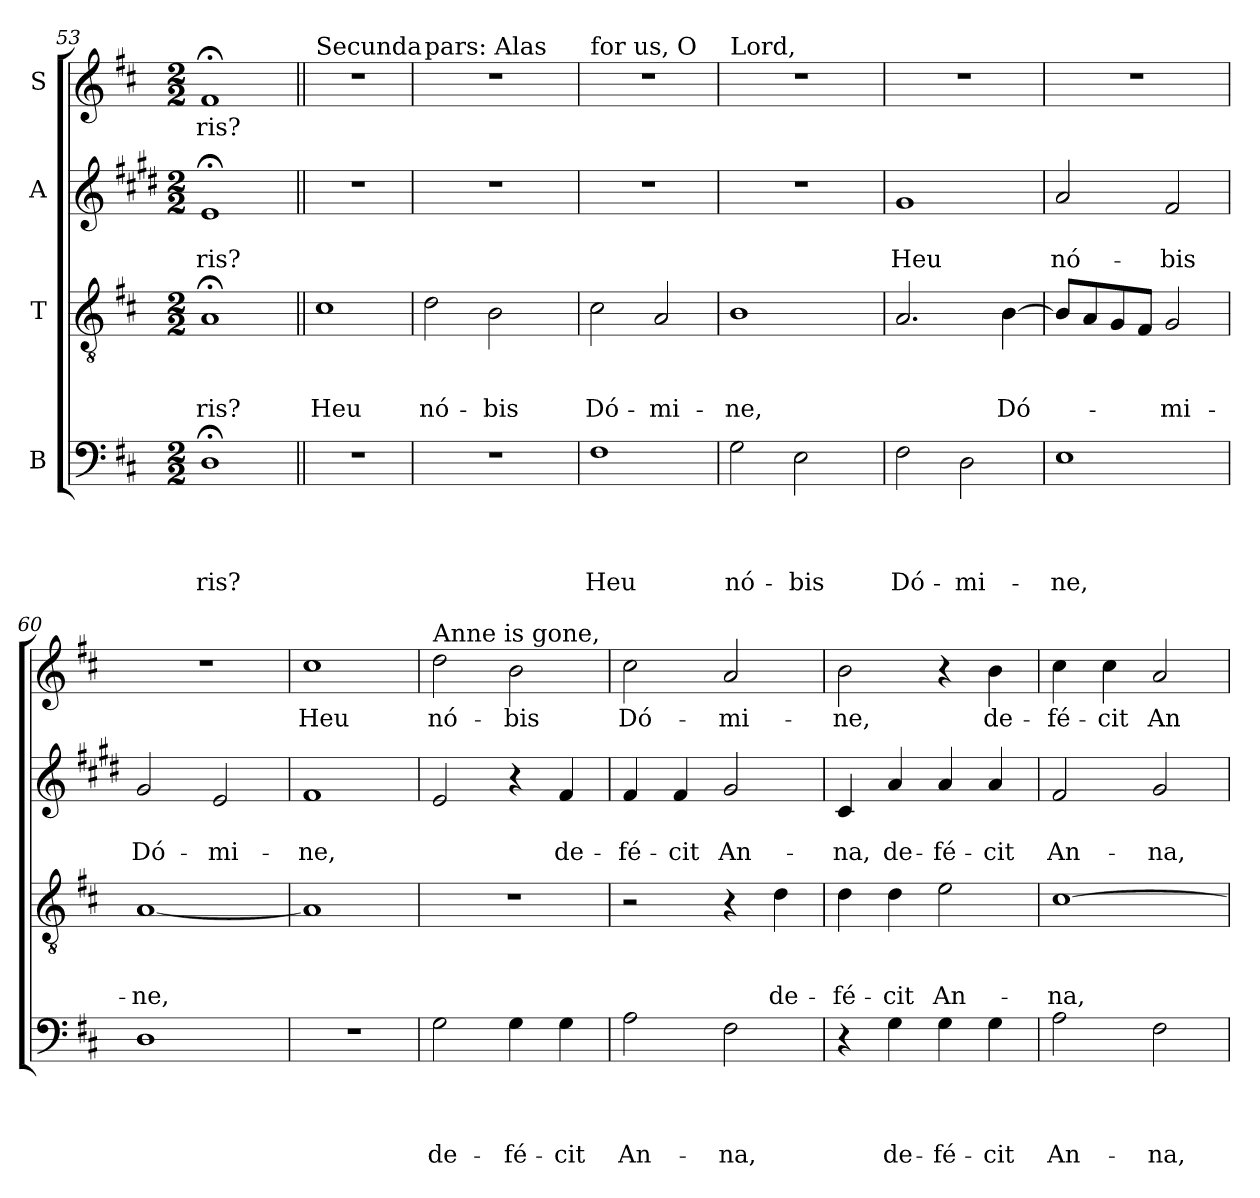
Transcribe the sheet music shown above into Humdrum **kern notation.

**kern	**text	**text	**text	**text	**kern	**text	**text	**text	**kern	**text	**text	**kern	**text
*part4	*part4	*part4	*part4	*part4	*part3	*part3	*part3	*part3	*part2	*part2	*part2	*part1	*part1
*staff4	*staff4	*staff4	*staff4	*staff4	*staff3	*staff3	*staff3	*staff3	*staff2	*staff2	*staff2	*staff1	*staff1
*I"B	*	*	*	*	*I"T	*	*	*	*I"A	*	*	*I"S	*
*clefF4	*	*	*	*	*clefGv2	*	*	*	*clefG2	*	*	*clefG2	*
*	*	*	*	*	*	*	*	*	*ITrd1c2	*	*	*	*
*k[f#c#]	*	*	*	*	*k[f#c#]	*	*	*	*k[f#c#]	*	*	*k[f#c#]	*
*D:	*	*	*	*	*D:	*	*	*	*D:	*	*	*D:	*
*M2/2	*	*	*	*	*M2/2	*	*	*	*M2/2	*	*	*M2/2	*
=53	=53	=53	=53	=53	=53	=53	=53	=53	=53	=53	=53	=53	=53
!	!	!	!	!LO:LY:b	!	!	!	!LO:LY:b	!	!	!LO:LY:b	!	!LO:LY:b
1D;<	.	.	.	-ris?	1A;	.	.	-ris?	1d;	.	-ris?	1f#;	-ris?
=54||	=54||	=54||	=54||	=54||	=54||	=54||	=54||	=54||	=54||	=54||	=54||	=54||	=54||
!	!	!	!	!	!	!	!	!	!	!	!	!LO:TX:a:t=Secunda	!
!	!	!	!	!	!	!	!	!LO:LY:b	!	!	!	!	!
1r	.	.	.	.	1c#	.	.	Heu	1r	.	.	1r	.
=55	=55	=55	=55	=55	=55	=55	=55	=55	=55	=55	=55	=55	=55
!	!	!	!	!	!	!	!	!	!	!	!	!LO:TX:a:t=pars&colon; Alas	!
!	!	!	!	!	!	!	!	!LO:LY:b	!	!	!	!	!
1r	.	.	.	.	2d\	.	.	nó-	1r	.	.	1r	.
!	!	!	!	!	!	!	!	!LO:LY:b	!	!	!	!	!
.	.	.	.	.	2B\	.	.	-bis	.	.	.	.	.
=56	=56	=56	=56	=56	=56	=56	=56	=56	=56	=56	=56	=56	=56
!	!	!	!	!	!	!	!	!	!	!	!	!LO:TX:a:t=for us, O	!
!	!	!	!	!LO:LY:b	!	!	!	!LO:LY:b	!	!	!	!	!
1F#	.	.	.	Heu	2c#\	.	.	Dó-	1r	.	.	1r	.
!	!	!	!	!	!	!	!	!LO:LY:b	!	!	!	!	!
.	.	.	.	.	2A/	.	.	-mi-	.	.	.	.	.
=57	=57	=57	=57	=57	=57	=57	=57	=57	=57	=57	=57	=57	=57
!	!	!	!	!	!	!	!	!	!	!	!	!LO:TX:a:t=Lord,	!
!	!	!	!	!LO:LY:b	!	!	!	!LO:LY:b	!	!	!	!	!
2G\	.	.	.	nó-	1B	.	.	-ne,	1r	.	.	1r	.
!	!	!	!	!LO:LY:b	!	!	!	!	!	!	!	!	!
2E\	.	.	.	-bis	.	.	.	.	.	.	.	.	.
!!LO:LB:g=z
=58	=58	=58	=58	=58	=58	=58	=58	=58	=58	=58	=58	=58	=58
!	!	!	!	!LO:LY:b	!	!	!	!	!	!	!LO:LY:b	!	!
2F#\	.	.	.	Dó-	2.A/	.	.	.	1f#	.	Heu	1r	.
!	!	!	!	!LO:LY:b	!	!	!	!	!	!	!	!	!
2D\	.	.	.	-mi-	.	.	.	.	.	.	.	.	.
!	!	!	!	!	!	!	!	!LO:LY:b	!	!	!	!	!
.	.	.	.	.	[4B\	.	.	Dó-	.	.	.	.	.
=59	=59	=59	=59	=59	=59	=59	=59	=59	=59	=59	=59	=59	=59
!	!	!	!	!LO:LY:b	!	!	!	!	!	!	!LO:LY:b	!	!
1E	.	.	.	-ne,	8B/L]	.	.	.	2g/	.	nó-	1r	.
.	.	.	.	.	8A/	.	.	.	.	.	.	.	.
.	.	.	.	.	8G/	.	.	.	.	.	.	.	.
.	.	.	.	.	8F#/J	.	.	.	.	.	.	.	.
!	!	!	!	!	!	!	!	!LO:LY:b	!	!	!LO:LY:b	!	!
.	.	.	.	.	2G/	.	.	-mi-	2e/	.	-bis	.	.
=60	=60	=60	=60	=60	=60	=60	=60	=60	=60	=60	=60	=60	=60
!	!	!	!	!	!	!	!	!LO:LY:b	!	!	!LO:LY:b	!	!
1D	.	.	.	.	[1A	.	.	-ne,	2f#/	.	Dó-	1r	.
!	!	!	!	!	!	!	!	!	!	!	!LO:LY:b	!	!
.	.	.	.	.	.	.	.	.	2d/	.	-mi-	.	.
=61	=61	=61	=61	=61	=61	=61	=61	=61	=61	=61	=61	=61	=61
!	!	!	!	!	!	!	!	!	!	!	!LO:LY:b	!	!LO:LY:b
1r	.	.	.	.	1A]	.	.	.	1e	.	-ne,	1cc#	Heu
=62	=62	=62	=62	=62	=62	=62	=62	=62	=62	=62	=62	=62	=62
!	!	!	!	!	!	!	!	!	!	!	!	!LO:TX:a:t=Anne is gone,	!
!	!	!	!	!LO:LY:b	!	!	!	!	!	!	!	!	!LO:LY:b
2G\	.	.	.	de-	1r	.	.	.	2d/	.	.	2dd\	nó-
!	!	!	!	!LO:LY:b	!	!	!	!	!	!	!	!	!LO:LY:b
4G\	.	.	.	-fé-	.	.	.	.	4r	.	.	2b\	-bis
!	!	!	!	!LO:LY:b	!	!	!	!	!	!	!LO:LY:b	!	!
4G\	.	.	.	-cit	.	.	.	.	4e/	.	de-	.	.
=63	=63	=63	=63	=63	=63	=63	=63	=63	=63	=63	=63	=63	=63
!	!	!	!	!LO:LY:b	!	!	!	!	!	!	!LO:LY:b	!	!LO:LY:b
2A\	.	.	.	An-	2r	.	.	.	4e/	.	-fé-	2cc#\	Dó-
!	!	!	!	!	!	!	!	!	!	!	!LO:LY:b	!	!
.	.	.	.	.	.	.	.	.	4e/	.	-cit	.	.
!	!	!	!	!LO:LY:b	!	!	!	!	!	!	!LO:LY:b	!	!LO:LY:b
2F#\	.	.	.	-na,	4r	.	.	.	2f#/	.	An-	2a/	-mi-
!	!	!	!	!	!	!	!	!LO:LY:b	!	!	!	!	!
.	.	.	.	.	4d\	.	.	de-	.	.	.	.	.
!!LO:PB:g=z
=64	=64	=64	=64	=64	=64	=64	=64	=64	=64	=64	=64	=64	=64
!	!	!	!	!	!	!	!	!LO:LY:b	!	!	!LO:LY:b	!	!LO:LY:b
4r	.	.	.	.	4d\	.	.	-fé-	4B/	.	-na,	2b\	-ne,
!	!	!	!	!LO:LY:b	!	!	!	!LO:LY:b	!	!	!LO:LY:b	!	!
4G\	.	.	.	de-	4d\	.	.	-cit	4g/	.	de-	.	.
!	!	!	!	!LO:LY:b	!	!	!	!LO:LY:b	!	!	!LO:LY:b	!	!
4G\	.	.	.	-fé-	2e\	.	.	An-	4g/	.	-fé-	4r	.
!	!	!	!	!LO:LY:b	!	!	!	!	!	!	!LO:LY:b	!	!LO:LY:b
4G\	.	.	.	-cit	.	.	.	.	4g/	.	-cit	4b\	de-
=65	=65	=65	=65	=65	=65	=65	=65	=65	=65	=65	=65	=65	=65
!	!	!	!	!LO:LY:b	!	!	!	!LO:LY:b	!	!	!LO:LY:b	!	!LO:LY:b
2A\	.	.	.	An-	[1c#	.	.	-na,	2e/	.	An-	4cc#\	-fé-
!	!	!	!	!	!	!	!	!	!	!	!	!	!LO:LY:b
.	.	.	.	.	.	.	.	.	.	.	.	4cc#\	-cit
!	!	!	!	!LO:LY:b	!	!	!	!	!	!	!LO:LY:b	!	!LO:LY:b
2F#\	.	.	.	-na,	.	.	.	.	2f#/	.	-na,	2a/	An-
=	=	=	=	=	=	=	=	=	=	=	=	=	=
*-	*-	*-	*-	*-	*-	*-	*-	*-	*-	*-	*-	*-	*-
